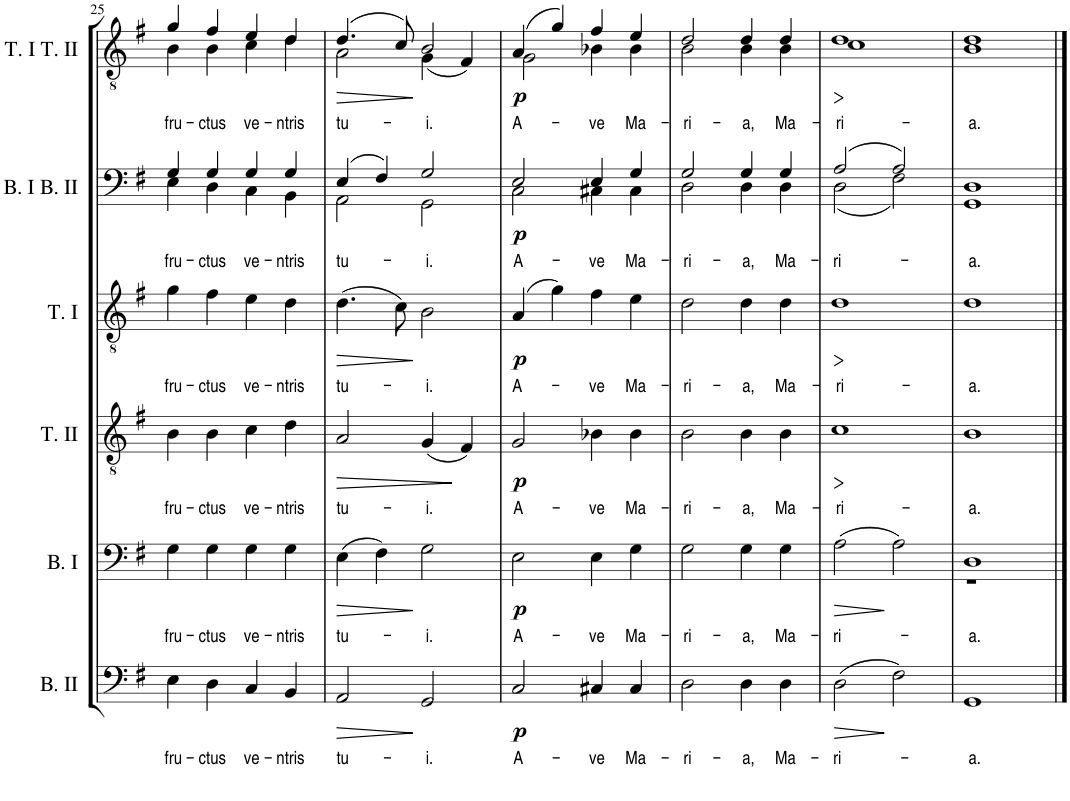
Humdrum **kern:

**kern	**text	**dynam	**kern	**text	**dynam	**kern	**text	**dynam	**kern	**text	**dynam	**kern	**text	**dynam	**kern	**text	**dynam
*part6	*part6	*part6	*part5	*part5	*part5	*part4	*part4	*part4	*part3	*part3	*part3	*part2	*part2	*part2	*part1	*part1	*part1
*staff6	*staff6	*staff6	*staff5	*staff5	*staff5	*staff4	*staff4	*staff4	*staff3	*staff3	*staff3	*staff2	*staff2	*staff2	*staff1	*staff1	*staff1
*I"Bass II	*	*	*I"Bass I	*	*	*I"Tenor II	*	*	*I"Tenor I	*	*	*I"Bass I Bass II	*	*	*I"Tenor I Tenor II	*	*
*I'B. II	*	*	*I'B. I	*	*	*I'T. II	*	*	*I'T. I	*	*	*I'B. I B. II	*	*	*I'T. I T. II	*	*
!!LO:PB:g=z
*clefF4	*	*	*clefF4	*	*	*clefGv2	*	*	*clefGv2	*	*	*clefF4	*	*	*clefGv2	*	*
*	*	*	*	*	*	*Trd7c12	*	*	*Trd7c12	*	*	*	*	*	*Trd7c12	*	*
*k[f#]	*	*	*k[f#]	*	*	*k[f#]	*	*	*k[f#]	*	*	*k[f#]	*	*	*k[f#]	*	*
*G:	*	*	*G:	*	*	*G:	*	*	*G:	*	*	*G:	*	*	*G:	*	*
*M4/4	*	*	*M4/4	*	*	*M4/4	*	*	*M4/4	*	*	*M4/4	*	*	*M4/4	*	*
*met(c)	*	*	*met(c)	*	*	*met(c)	*	*	*met(c)	*	*	*met(c)	*	*	*met(c)	*	*
=25	=25	=25	=25	=25	=25	=25	=25	=25	=25	=25	=25	=25	=25	=25	=25	=25	=25
!	!LO:LY:b	!	!	!LO:LY:b	!	!	!LO:LY:b	!	!	!LO:LY:b	!	!	!LO:LY:b	!	!	!LO:LY:b	!
*	*	*	*	*	*	*	*	*	*	*	*	*^	*	*	*^	*	*
4E\	fru-	.	4G\	fru-	.	4B\	fru-	.	4g\	fru-	.	4G/	4E\	fru-	.	4g/	4B\	fru-	.
!	!LO:LY:b	!	!	!LO:LY:b	!	!	!LO:LY:b	!	!	!LO:LY:b	!	!	!	!LO:LY:b	!	!	!	!LO:LY:b	!
4D\	-ctus	.	4G\	-ctus	.	4B\	-ctus	.	4f#\	-ctus	.	4G/	4D\	-ctus	.	4f#/	4B\	-ctus	.
!	!LO:LY:b	!	!	!LO:LY:b	!	!	!LO:LY:b	!	!	!LO:LY:b	!	!	!	!LO:LY:b	!	!	!	!LO:LY:b	!
4C/	ve-	.	4G\	ve-	.	4c\	ve-	.	4e\	ve-	.	4G/	4C\	ve-	.	4e/	4c\	ve-	.
!	!LO:LY:b	!	!	!LO:LY:b	!	!	!LO:LY:b	!	!	!LO:LY:b	!	!	!	!LO:LY:b	!	!	!	!LO:LY:b	!
4BB/	-ntris	.	4G\	-ntris	.	4d\	-ntris	.	4d\	-ntris	.	4G/	4BB\	-ntris	.	4d/	4d\	-ntris	.
=26	=26	=26	=26	=26	=26	=26	=26	=26	=26	=26	=26	=26	=26	=26	=26	=26	=26	=26	=26
!	!LO:LY:b	!LO:HP:b	!	!LO:LY:b	!LO:HP:b	!	!LO:LY:b	!LO:HP:b	!	!LO:LY:b	!LO:HP:b	!	!	!LO:LY:b	!	!	!	!LO:LY:b	!LO:HP:b
2AA/	tu-	>	(4E\	tu-	>	2A/	tu-	>	(4.d\	tu-	>	(4E/	2AA\	tu-	.	(4.d/	2A\	tu-	>
.	.	.	4F#\)	.	.	.	.	.	.	.	.	4F#/)	.	.	.	.	.	.	.
.	.	.	.	.	.	.	.	.	8c\)	.	.	.	.	.	.	8c/)	.	.	.
!	!LO:LY:b	!	!	!LO:LY:b	!	!	!LO:LY:b	!	!	!LO:LY:b	!	!	!	!LO:LY:b	!	!	!	!LO:LY:b	!
2GG/	-i.	.	2G\	-i.	.	(4G/	-i.	.	2B\	-i.	.	2G/	2GG\	-i.	.	2B/	(4G\	-i.	]
.	.	.	.	.	.	4F#/)	.	.	.	.	.	.	.	.	.	.	4F#/)	.	.
=27	=27	=27	=27	=27	=27	=27	=27	=27	=27	=27	=27	=27	=27	=27	=27	=27	=27	=27	=27
!	!LO:LY:b	!LO:DY:b	!	!LO:LY:b	!LO:DY:b	!	!LO:LY:b	!LO:DY:b	!	!LO:LY:b	!LO:DY:b	!	!	!LO:LY:b	!LO:DY:b	!	!	!LO:LY:b	!LO:DY:b
2C/	A-	p	2E\	A-	p	2G/	A-	p	(4A/	A-	p	2E/	2C\	A-	p	(4A/	2G\	A-	p
.	.	.	.	.	.	.	.	.	4g\)	.	.	.	.	.	.	4g/)	.	.	.
!	!LO:LY:b	!	!	!LO:LY:b	!	!	!LO:LY:b	!	!	!LO:LY:b	!	!	!	!LO:LY:b	!	!	!	!LO:LY:b	!
4C#X/	-ve	.	4E\	-ve	.	4B-X\	-ve	.	4f#\	-ve	.	4E/	4C#X\	-ve	.	4f#/	4B-X\	-ve	.
!	!LO:LY:b	!	!	!LO:LY:b	!	!	!LO:LY:b	!	!	!LO:LY:b	!	!	!	!LO:LY:b	!	!	!	!LO:LY:b	!
4C#/	Ma-	.	4G\	Ma-	.	4B-\	Ma-	.	4e\	Ma-	.	4G/	4C#\	Ma-	.	4e/	4B-\	Ma-	.
=28	=28	=28	=28	=28	=28	=28	=28	=28	=28	=28	=28	=28	=28	=28	=28	=28	=28	=28	=28
!	!LO:LY:b	!	!	!LO:LY:b	!	!	!LO:LY:b	!	!	!LO:LY:b	!	!	!	!LO:LY:b	!	!	!	!LO:LY:b	!
2D\	-ri-	.	2G\	-ri-	.	2B\	-ri-	.	2d\	-ri-	.	2G/	2D\	-ri-	.	2d/	2B\	-ri-	.
!	!LO:LY:b	!	!	!LO:LY:b	!	!	!LO:LY:b	!	!	!LO:LY:b	!	!	!	!LO:LY:b	!	!	!	!LO:LY:b	!
4D\	-a,	.	4G\	-a,	.	4B\	-a,	.	4d\	-a,	.	4G/	4D\	-a,	.	4d/	4B\	-a,	.
!	!LO:LY:b	!	!	!LO:LY:b	!	!	!LO:LY:b	!	!	!LO:LY:b	!	!	!	!LO:LY:b	!	!	!	!LO:LY:b	!
4D\	Ma-	.	4G\	Ma-	.	4B\	Ma-	.	4d\	Ma-	.	4G/	4D\	Ma-	.	4d/	4B\	Ma-	.
*	*	*	*	*	*	*	*	*	*	*	*	*v	*v	*	*	*	*	*	*
*	*	*	*	*	*	*	*	*	*	*	*	*	*	*	*v	*v	*	*
.	.	.	.	.	.	.	.	]	.	.	]	.	.	.	.	.	.
=29	=29	=29	=29	=29	=29	=29	=29	=29	=29	=29	=29	=29	=29	=29	=29	=29	=29
!	!LO:LY:b	!	!	!LO:LY:b	!	!	!LO:LY:b	!	!	!LO:LY:b	!	!	!LO:LY:b	!	!	!LO:LY:b	!
*	*	*	*	*	*	*	*	*	*	*	*	*^	*	*	*^	*	*
(2D\	-ri-	.	(2A\	-ri-	.	1c	-ri-	.	1d	-ri-	.	(2A/	(2D\	-ri-	.	1d	1c	-ri-	.
2F#\)	.	]	2A\)	.	]	.	.	.	.	.	.	2A/)	2F#\)	.	.	.	.	.	.
=30	=30	=30	=30	=30	=30	=30	=30	=30	=30	=30	=30	=30	=30	=30	=30	=30	=30	=30	=30
!	!LO:LY:b	!	!	!LO:LY:b	!	!	!LO:LY:b	!	!	!LO:LY:b	!	!	!	!LO:LY:b	!	!	!	!LO:LY:b	!
*	*	*	*^	*	*	*	*	*	*	*	*	*	*	*	*	*	*	*	*
1GG	-a.	.	1D	1r	-a.	.	1B	-a.	.	1d	-a.	.	1D	1GG	-a.	.	1d	1B	-a.	.
*	*	*	*	*	*	*	*	*	*	*	*	*	*v	*v	*	*	*	*	*	*
*	*	*	*v	*v	*	*	*	*	*	*	*	*	*	*	*	*v	*v	*	*
==	==	==	==	==	==	==	==	==	==	==	==	==	==	==	==	==	==
*-	*-	*-	*-	*-	*-	*-	*-	*-	*-	*-	*-	*-	*-	*-	*-	*-	*-
